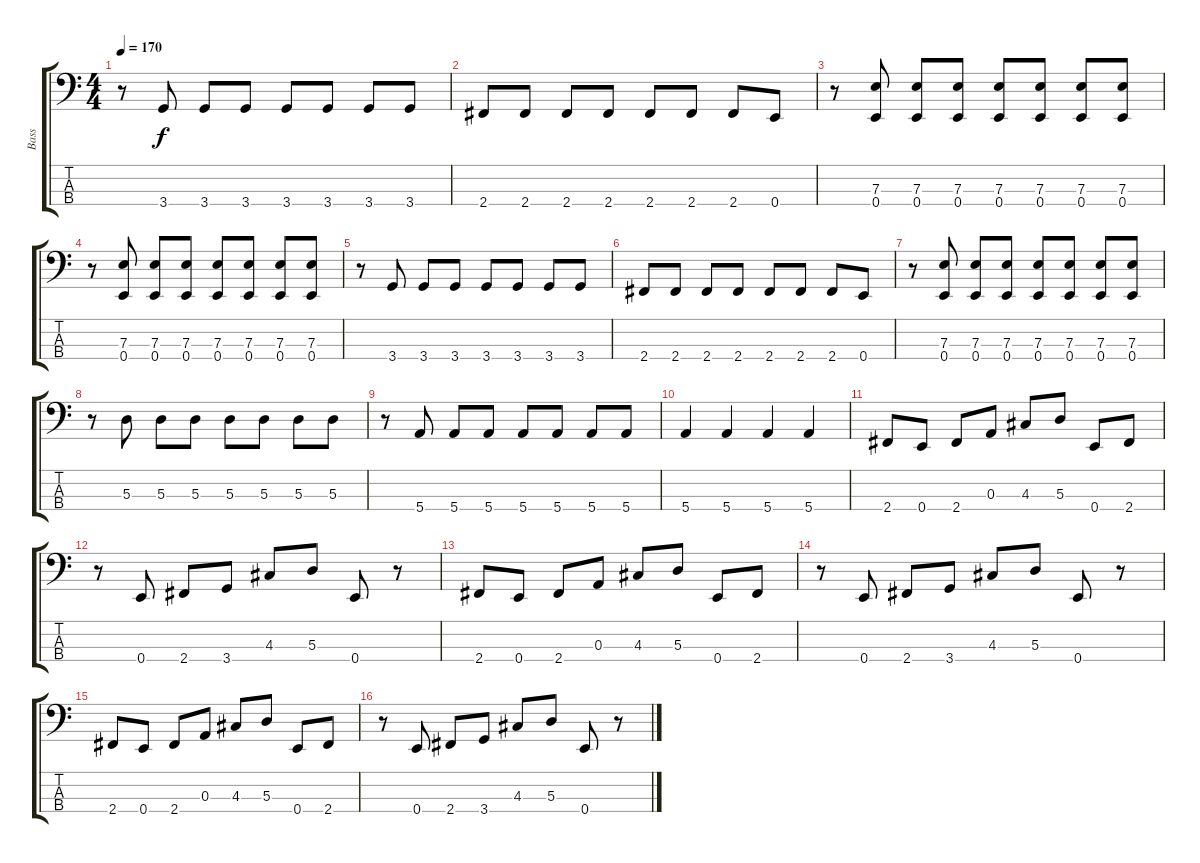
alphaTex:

\track ("Bass" "Bass") {instrument electricbasspick}
\staff {score tabs}
\tuning (G2 D2 A1 E1) {hide}
\ts (4 4)
\tempo 170
\clef f4
\ks c
r.8{dy f} 3.4.8 3.4.8 3.4.8 3.4.8 3.4.8 3.4.8 3.4.8 |
2.4.8 2.4.8 2.4.8 2.4.8 2.4.8 2.4.8 2.4.8 0.4.8 |
r.8 (7.3 0.4).8 (7.3 0.4).8 (7.3 0.4).8 (7.3 0.4).8 (7.3 0.4).8 (7.3 0.4).8 (7.3 0.4).8 |
r.8 (7.3 0.4).8 (7.3 0.4).8 (7.3 0.4).8 (7.3 0.4).8 (7.3 0.4).8 (7.3 0.4).8 (7.3 0.4).8 |
r.8 3.4.8 3.4.8 3.4.8 3.4.8 3.4.8 3.4.8 3.4.8 |
2.4.8 2.4.8 2.4.8 2.4.8 2.4.8 2.4.8 2.4.8 0.4.8 |
r.8 (7.3 0.4).8 (7.3 0.4).8 (7.3 0.4).8 (7.3 0.4).8 (7.3 0.4).8 (7.3 0.4).8 (7.3 0.4).8 |
r.8 5.3.8 5.3.8 5.3.8 5.3.8 5.3.8 5.3.8 5.3.8 |
r.8 5.4.8 5.4.8 5.4.8 5.4.8 5.4.8 5.4.8 5.4.8 |
5.4.4 5.4.4 5.4.4 5.4.4 |
2.4.8 0.4.8 2.4.8 0.3.8 4.3.8 5.3.8 0.4.8 2.4.8 |
r.8 0.4.8 2.4.8 3.4.8 4.3.8 5.3.8 0.4.8 r.8 |
2.4.8 0.4.8 2.4.8 0.3.8 4.3.8 5.3.8 0.4.8 2.4.8 |
r.8 0.4.8 2.4.8 3.4.8 4.3.8 5.3.8 0.4.8 r.8 |
2.4.8 0.4.8 2.4.8 0.3.8 4.3.8 5.3.8 0.4.8 2.4.8 |
r.8 0.4.8 2.4.8 3.4.8 4.3.8 5.3.8 0.4.8 r.8
